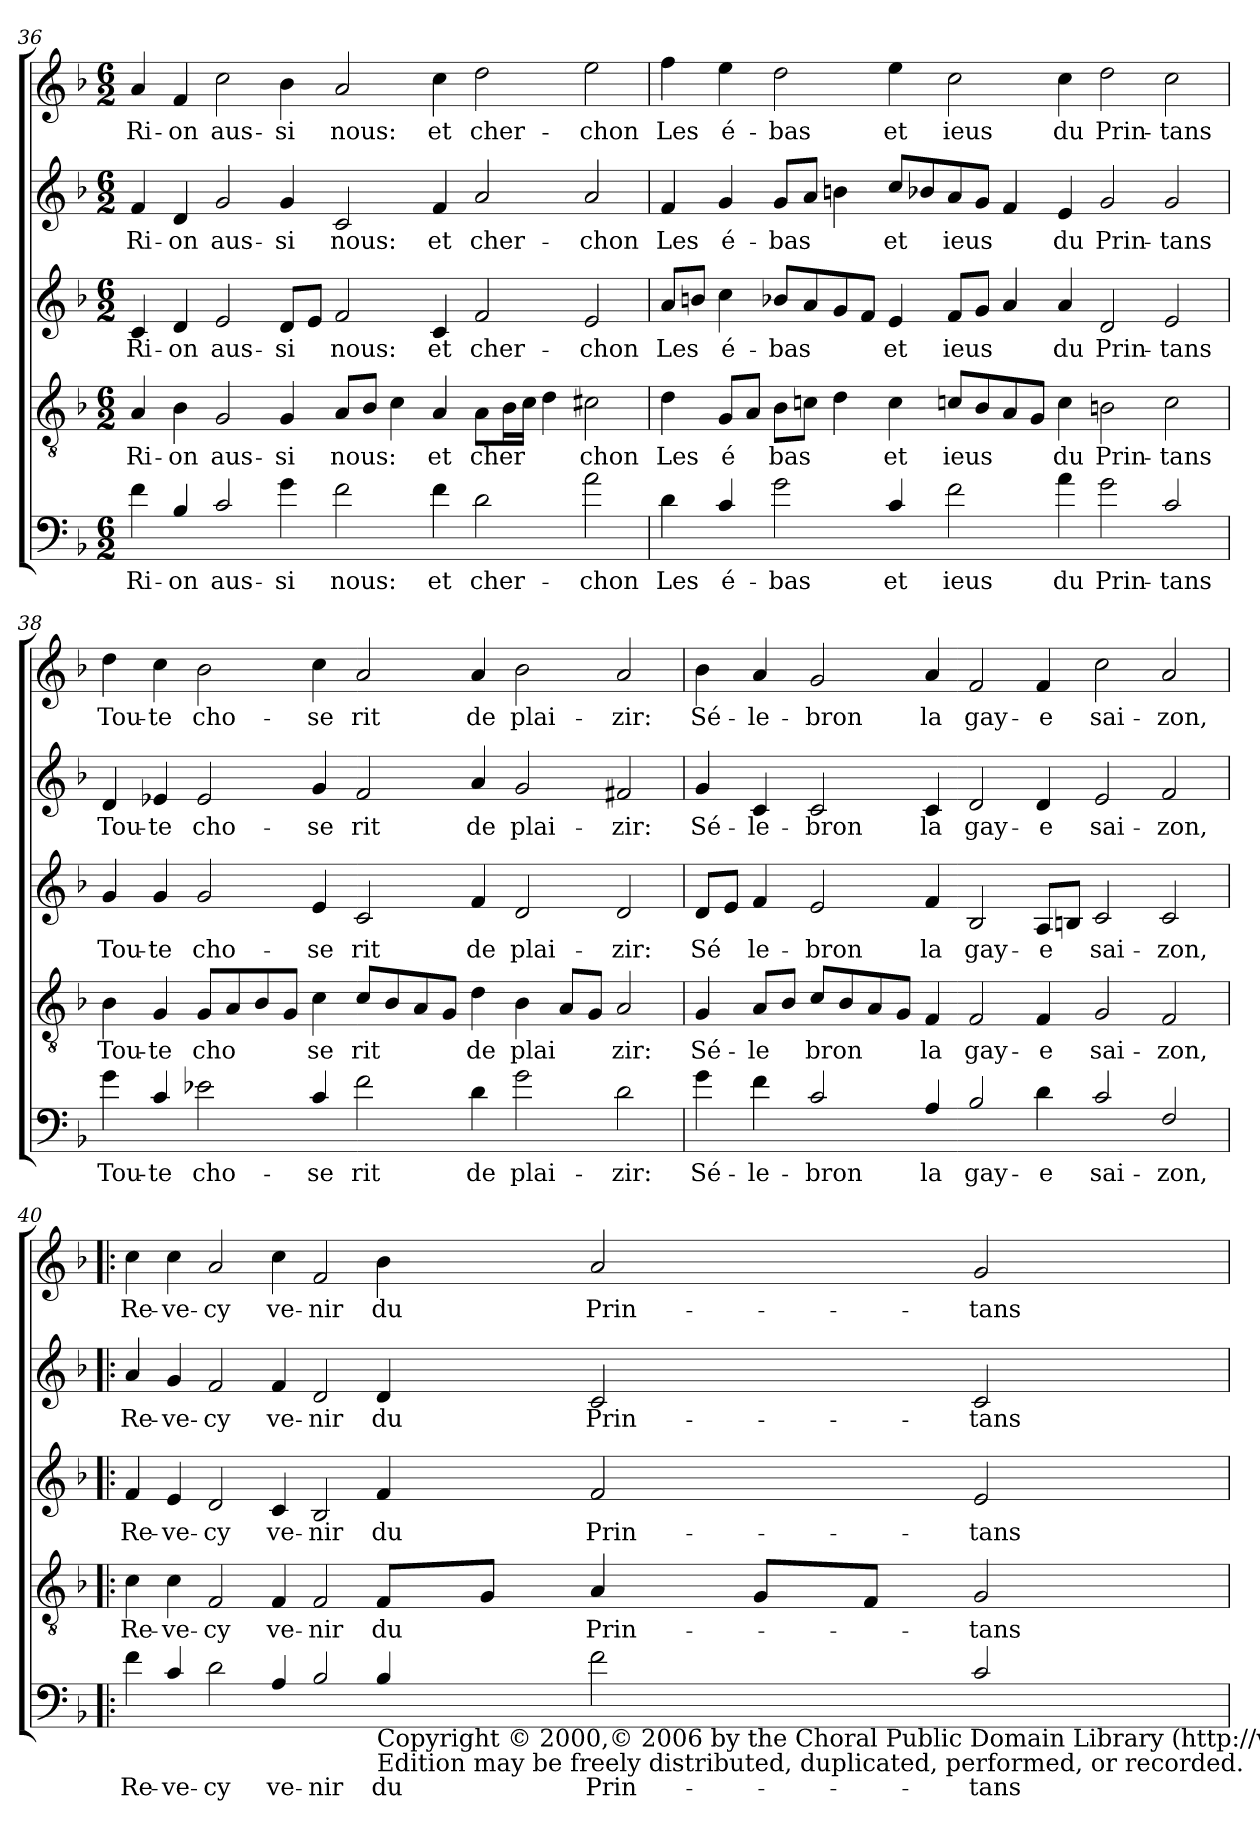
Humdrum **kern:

**kern	**text	**kern	**text	**kern	**text	**kern	**text	**kern	**text
*part5	*part5	*part4	*part4	*part3	*part3	*part2	*part2	*part1	*part1
*staff5	*staff5	*staff4	*staff4	*staff3	*staff3	*staff2	*staff2	*staff1	*staff1
!!LO:LB:g=z
*clefF4	*	*clefGv2	*	*clefG2	*	*clefG2	*	*clefG2	*
*ITrd7c12	*	*	*	*	*	*	*	*	*
*k[b-]	*	*k[b-]	*	*k[b-]	*	*k[b-]	*	*k[b-]	*
*F:	*	*F:	*	*F:	*	*F:	*	*F:	*
*M6/2	*	*M6/2	*	*M6/2	*	*M6/2	*	*M6/2	*
=36	=36	=36	=36	=36	=36	=36	=36	=36	=36
!	!LO:LY:b	!	!LO:LY:b	!	!LO:LY:b	!	!LO:LY:b	!	!LO:LY:b
4F\	Ri-	4A/	Ri-	4c/	Ri-	4f/	Ri-	4a/	Ri-
!	!LO:LY:b	!	!LO:LY:b	!	!LO:LY:b	!	!LO:LY:b	!	!LO:LY:b
4BB-/	-on	4B-\	-on	4d/	-on	4d/	-on	4f/	-on
!	!LO:LY:b	!	!LO:LY:b	!	!LO:LY:b	!	!LO:LY:b	!	!LO:LY:b
2C/	aus-	2G/	aus-	2e/	aus-	2g/	aus-	2cc\	aus-
!	!LO:LY:b	!	!LO:LY:b	!	!LO:LY:b	!	!LO:LY:b	!	!LO:LY:b
4G\	-si	4G/	-si	8d/L	-si	4g/	-si	4b-\	-si
.	.	.	.	8e/J	.	.	.	.	.
!	!LO:LY:b	!	!LO:LY:b	!	!LO:LY:b	!	!LO:LY:b	!	!LO:LY:b
2F\	nous:	8A/L	nous:	2f/	nous:	2c/	nous:	2a/	nous:
.	.	8B-/J	.	.	.	.	.	.	.
.	.	4c\	.	.	.	.	.	.	.
!	!LO:LY:b	!	!LO:LY:b	!	!LO:LY:b	!	!LO:LY:b	!	!LO:LY:b
4F\	et	4A/	et	4c/	et	4f/	et	4cc\	et
!	!LO:LY:b	!	!LO:LY:b	!	!LO:LY:b	!	!LO:LY:b	!	!LO:LY:b
2D\	cher-	8A\L	cher	2f/	cher-	2a/	cher-	2dd\	cher-
.	.	16B-\L	.	.	.	.	.	.	.
.	.	16c\JJ	.	.	.	.	.	.	.
.	.	4d\	.	.	.	.	.	.	.
!	!LO:LY:b	!	!LO:LY:b	!	!LO:LY:b	!	!LO:LY:b	!	!LO:LY:b
2A\	-chon	2c#X\	chon	2e/	-chon	2a/	-chon	2ee\	-chon
=37	=37	=37	=37	=37	=37	=37	=37	=37	=37
!	!LO:LY:b	!	!LO:LY:b	!	!LO:LY:b	!	!LO:LY:b	!	!LO:LY:b
4D\	Les	4d\	Les	8a/L	Les	4f/	Les	4ff\	Les
.	.	.	.	8bn/J	.	.	.	.	.
!	!LO:LY:b	!	!LO:LY:b	!	!LO:LY:b	!	!LO:LY:b	!	!LO:LY:b
4C/	é-	8G/L	é	4cc\	é-	4g/	é-	4ee\	é-
.	.	8A/J	.	.	.	.	.	.	.
!	!LO:LY:b	!	!LO:LY:b	!	!LO:LY:b	!	!LO:LY:b	!	!LO:LY:b
2G\	-bas	8B-\L	bas	8b-X/L	-bas	8g/L	-bas	2dd\	-bas
.	.	8cn\J	.	8a/	.	8a/J	.	.	.
.	.	4d\	.	8g/	.	4bn\	.	.	.
.	.	.	.	8f/J	.	.	.	.	.
!	!LO:LY:b	!	!LO:LY:b	!	!LO:LY:b	!	!LO:LY:b	!	!LO:LY:b
4C/	et	4c\	et	4e/	et	8cc/L	et	4ee\	et
.	.	.	.	.	.	8b-X/	.	.	.
!	!LO:LY:b	!	!LO:LY:b	!	!LO:LY:b	!	!LO:LY:b	!	!LO:LY:b
2F\	ieus	8cn/L	ieus	8f/L	ieus	8a/	ieus	2cc\	ieus
.	.	8B-/	.	8g/J	.	8g/J	.	.	.
.	.	8A/	.	4a/	.	4f/	.	.	.
.	.	8G/J	.	.	.	.	.	.	.
!	!LO:LY:b	!	!LO:LY:b	!	!LO:LY:b	!	!LO:LY:b	!	!LO:LY:b
4A\	du	4c\	du	4a/	du	4e/	du	4cc\	du
!	!LO:LY:b	!	!LO:LY:b	!	!LO:LY:b	!	!LO:LY:b	!	!LO:LY:b
2G\	Prin-	2Bn\	Prin-	2d/	Prin-	2g/	Prin-	2dd\	Prin-
!	!LO:LY:b	!	!LO:LY:b	!	!LO:LY:b	!	!LO:LY:b	!	!LO:LY:b
2C/	-tans	2c\	-tans	2e/	-tans	2g/	-tans	2cc\	-tans
!!LO:PB:g=z
=38	=38	=38	=38	=38	=38	=38	=38	=38	=38
!	!LO:LY:b	!	!LO:LY:b	!	!LO:LY:b	!	!LO:LY:b	!	!LO:LY:b
4G\	Tou-	4B-\	Tou-	4g/	Tou-	4d/	Tou-	4dd\	Tou-
!	!LO:LY:b	!	!LO:LY:b	!	!LO:LY:b	!	!LO:LY:b	!	!LO:LY:b
4C/	-te	4G/	-te	4g/	-te	4e-X/	-te	4cc\	-te
!	!LO:LY:b	!	!LO:LY:b	!	!LO:LY:b	!	!LO:LY:b	!	!LO:LY:b
2E-X\	cho-	8G/L	cho	2g/	cho-	2e-/	cho-	2b-\	cho-
.	.	8A/	.	.	.	.	.	.	.
.	.	8B-/	.	.	.	.	.	.	.
.	.	8G/J	.	.	.	.	.	.	.
!	!LO:LY:b	!	!LO:LY:b	!	!LO:LY:b	!	!LO:LY:b	!	!LO:LY:b
4C/	-se	4c\	se	4e/	-se	4g/	-se	4cc\	-se
!	!LO:LY:b	!	!LO:LY:b	!	!LO:LY:b	!	!LO:LY:b	!	!LO:LY:b
2F\	rit	8c/L	rit	2c/	rit	2f/	rit	2a/	rit
.	.	8B-/	.	.	.	.	.	.	.
.	.	8A/	.	.	.	.	.	.	.
.	.	8G/J	.	.	.	.	.	.	.
!	!LO:LY:b	!	!LO:LY:b	!	!LO:LY:b	!	!LO:LY:b	!	!LO:LY:b
4D\	de	4d\	de	4f/	de	4a/	de	4a/	de
!	!LO:LY:b	!	!LO:LY:b	!	!LO:LY:b	!	!LO:LY:b	!	!LO:LY:b
2G\	plai-	4B-\	plai	2d/	plai-	2g/	plai-	2b-\	plai-
.	.	8A/L	.	.	.	.	.	.	.
.	.	8G/J	.	.	.	.	.	.	.
!	!LO:LY:b	!	!LO:LY:b	!	!LO:LY:b	!	!LO:LY:b	!	!LO:LY:b
2D\	-zir:	2A/	zir:	2d/	-zir:	2f#X/	-zir:	2a/	-zir:
=39	=39	=39	=39	=39	=39	=39	=39	=39	=39
!	!LO:LY:b	!	!LO:LY:b	!	!LO:LY:b	!	!LO:LY:b	!	!LO:LY:b
4G\	Sé-	4G/	Sé-	8d/L	Sé	4g/	Sé-	4b-\	Sé-
.	.	.	.	8e/J	.	.	.	.	.
!	!LO:LY:b	!	!LO:LY:b	!	!LO:LY:b	!	!LO:LY:b	!	!LO:LY:b
4F\	-le-	8A/L	-le	4f/	le-	4c/	-le-	4a/	-le-
.	.	8B-/J	.	.	.	.	.	.	.
!	!LO:LY:b	!	!LO:LY:b	!	!LO:LY:b	!	!LO:LY:b	!	!LO:LY:b
2C/	-bron	8c/L	bron	2e/	-bron	2c/	-bron	2g/	-bron
.	.	8B-/	.	.	.	.	.	.	.
.	.	8A/	.	.	.	.	.	.	.
.	.	8G/J	.	.	.	.	.	.	.
!	!LO:LY:b	!	!LO:LY:b	!	!LO:LY:b	!	!LO:LY:b	!	!LO:LY:b
4AA/	la	4F/	la	4f/	la	4c/	la	4a/	la
!	!LO:LY:b	!	!LO:LY:b	!	!LO:LY:b	!	!LO:LY:b	!	!LO:LY:b
2BB-/	gay-	2F/	gay-	2B-/	gay-	2d/	gay-	2f/	gay-
!	!LO:LY:b	!	!LO:LY:b	!	!LO:LY:b	!	!LO:LY:b	!	!LO:LY:b
4D\	-e	4F/	-e	8A/L	-e	4d/	-e	4f/	-e
.	.	.	.	8Bn/J	.	.	.	.	.
!	!LO:LY:b	!	!LO:LY:b	!	!LO:LY:b	!	!LO:LY:b	!	!LO:LY:b
2C/	sai-	2G/	sai-	2c/	sai-	2e/	sai-	2cc\	sai-
!	!LO:LY:b	!	!LO:LY:b	!	!LO:LY:b	!	!LO:LY:b	!	!LO:LY:b
2FF/	-zon,	2F/	-zon,	2c/	-zon,	2f/	-zon,	2a/	-zon,
!!LO:LB:g=z
=40!|:	=40!|:	=40!|:	=40!|:	=40!|:	=40!|:	=40!|:	=40!|:	=40!|:	=40!|:
!	!LO:LY:b	!	!LO:LY:b	!	!LO:LY:b	!	!LO:LY:b	!	!LO:LY:b
4F\	Re-	4c\	Re-	4f/	Re-	4a/	Re-	4cc\	Re-
!	!LO:LY:b	!	!LO:LY:b	!	!LO:LY:b	!	!LO:LY:b	!	!LO:LY:b
4C/	-ve-	4c\	-ve-	4e/	-ve-	4g/	-ve-	4cc\	-ve-
!	!LO:LY:b	!	!LO:LY:b	!	!LO:LY:b	!	!LO:LY:b	!	!LO:LY:b
2D\	-cy	2F/	-cy	2d/	-cy	2f/	-cy	2a/	-cy
!	!LO:LY:b	!	!LO:LY:b	!	!LO:LY:b	!	!LO:LY:b	!	!LO:LY:b
4AA/	ve-	4F/	ve-	4c/	ve-	4f/	ve-	4cc\	ve-
!	!LO:LY:b	!	!LO:LY:b	!	!LO:LY:b	!	!LO:LY:b	!	!LO:LY:b
2BB-/	-nir	2F/	-nir	2B-/	-nir	2d/	-nir	2f/	-nir
!LO:TX:b:t=Copyright © 2000,© 2006 by the Choral Public Domain Library (http&colon;//www.cpdl.org) -	!	!	!	!	!	!	!	!	!
!LO:TX:b:t=Edition may be freely distributed, duplicated, performed, or recorded.	!	!	!	!	!	!	!	!	!
!	!LO:LY:b	!	!LO:LY:b	!	!LO:LY:b	!	!LO:LY:b	!	!LO:LY:b
4BB-/	du	8F/L	du	4f/	du	4d/	du	4b-\	du
.	.	8G/J	.	.	.	.	.	.	.
!	!LO:LY:b	!	!LO:LY:b	!	!LO:LY:b	!	!LO:LY:b	!	!LO:LY:b
2F\	Prin-	4A/	Prin-	2f/	Prin-	2c/	Prin-	2a/	Prin-
.	.	8G/L	.	.	.	.	.	.	.
.	.	8F/J	.	.	.	.	.	.	.
!	!LO:LY:b	!	!LO:LY:b	!	!LO:LY:b	!	!LO:LY:b	!	!LO:LY:b
2C/	-tans	2G/	-tans	2e/	-tans	2c/	-tans	2g/	-tans
=	=	=	=	=	=	=	=	=	=
*-	*-	*-	*-	*-	*-	*-	*-	*-	*-
